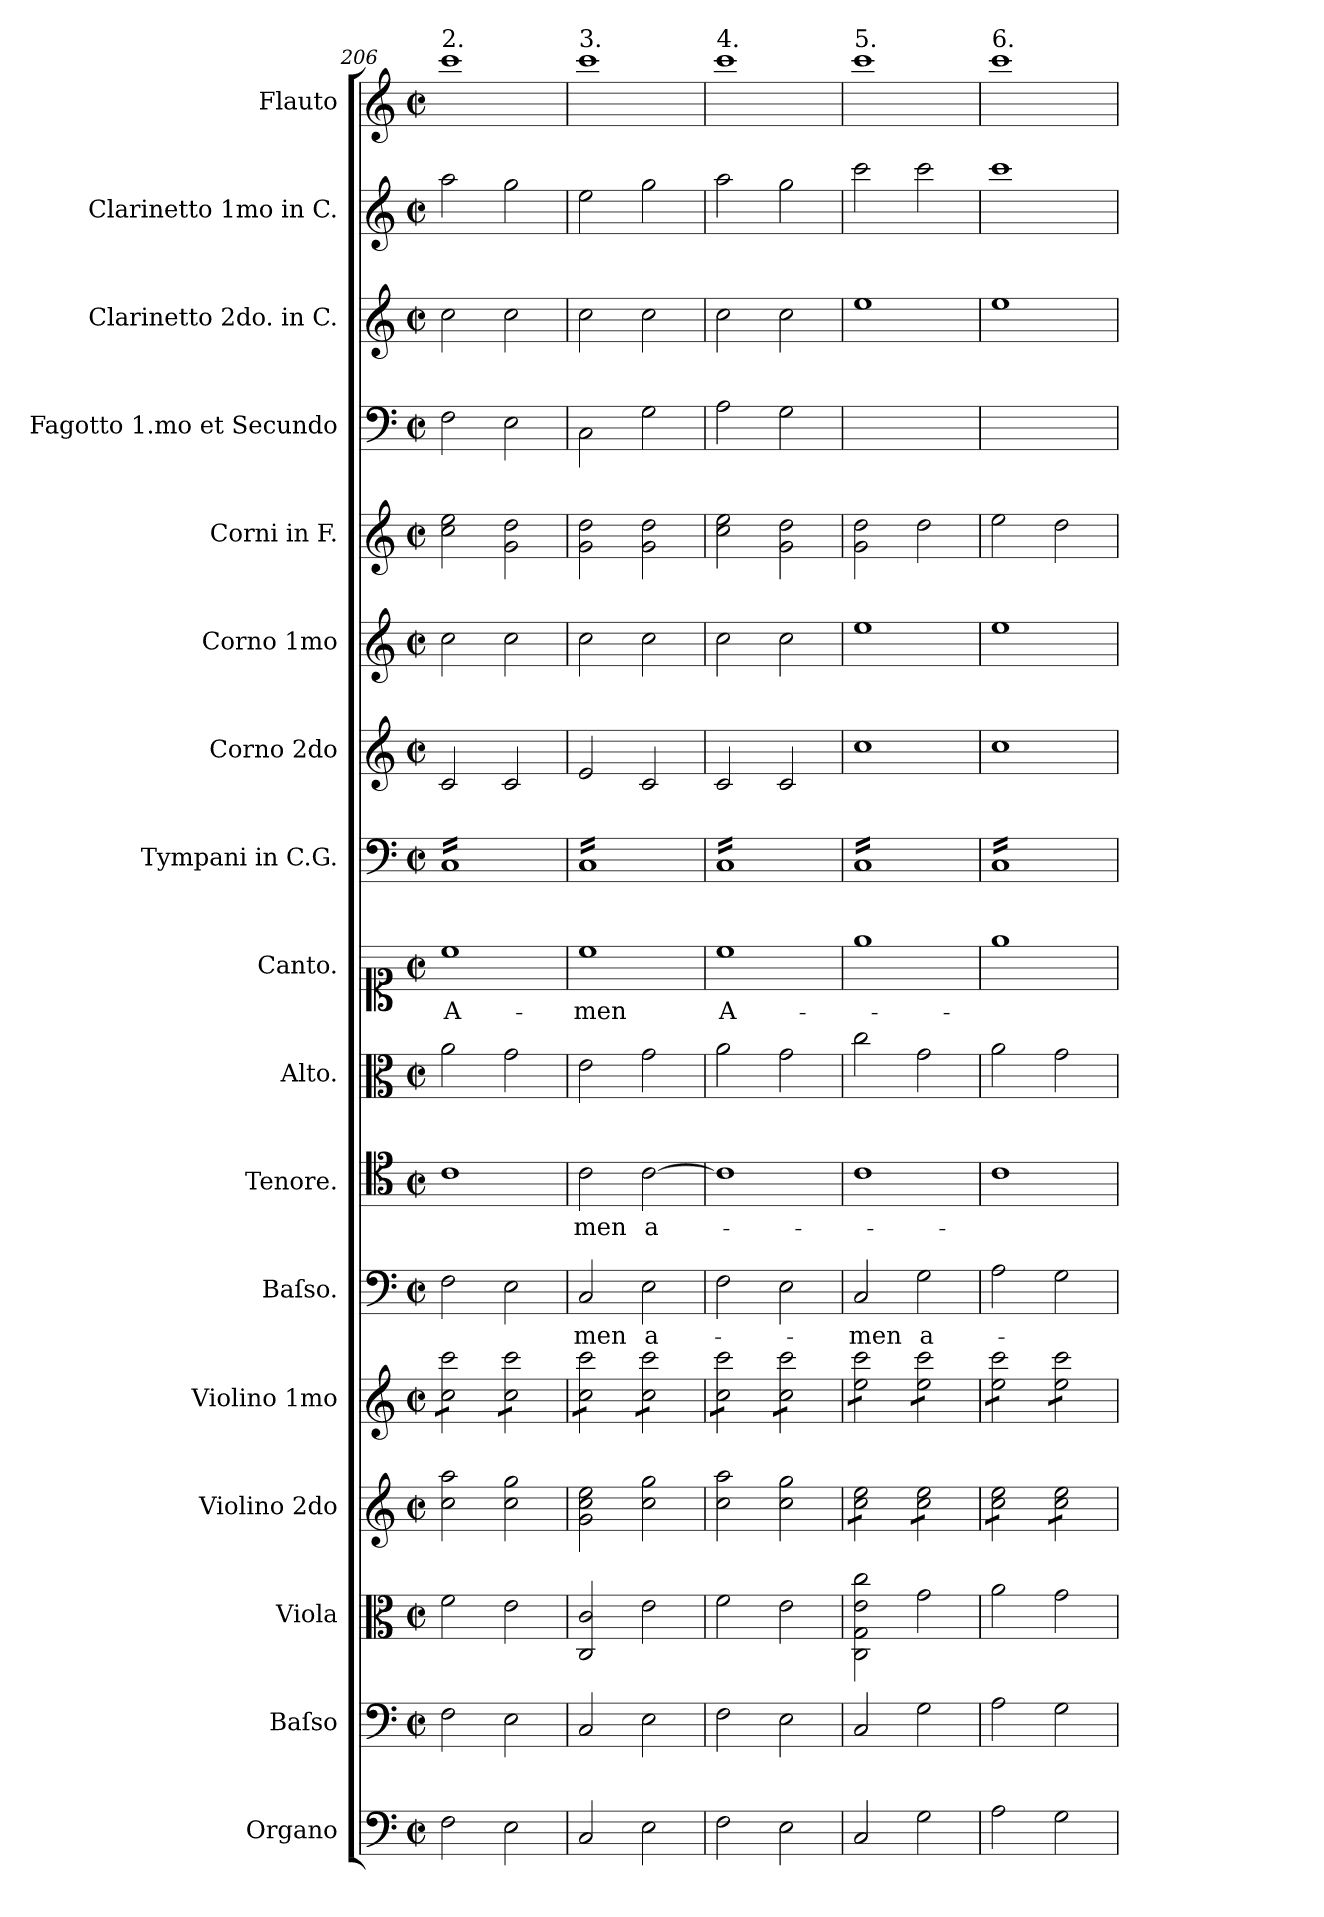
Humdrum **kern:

**kern	**kern	**kern	**kern	**kern	**kern	**text	**kern	**text	**kern	**kern	**text	**kern	**kern	**kern	**kern	**kern	**kern	**kern	**kern
*part17	*part16	*part15	*part14	*part13	*part12	*part12	*part11	*part11	*part10	*part9	*part9	*part8	*part7	*part6	*part5	*part4	*part3	*part2	*part1
*staff17	*staff16	*staff15	*staff14	*staff13	*staff12	*staff12	*staff11	*staff11	*staff10	*staff9	*staff9	*staff8	*staff7	*staff6	*staff5	*staff4	*staff3	*staff2	*staff1
*I"Organo	*I"Baſso	*I"Viola	*I"Violino 2do	*I"Violino 1mo	*I"Baſso.	*	*I"Tenore.	*	*I"Alto.	*I"Canto.	*	*I"Tympani in C.G.	*I"Corno 2do	*I"Corno 1mo	*I"Corni in F.	*I"Fagotto 1.mo et Secundo	*I"Clarinetto 2do. in C.	*I"Clarinetto 1mo in C.	*I"Flauto
*I'Org.	*	*I'Vla.	*I'Vln. 2	*I'Vln. 1	*I'B.	*	*I'T.	*	*I'A.	*	*	*	*	*	*I'cr in f	*I'fg	*I'Cl.2	*I'Cl.1	*I'Fl.
*clefF4	*clefF4	*clefC3	*clefG2	*clefG2	*clefF4	*	*clefC4	*	*clefC3	*clefC1	*	*clefF4	*clefG2	*clefG2	*clefG2	*clefF4	*clefG2	*clefG2	*clefG2
*	*	*	*	*	*	*	*	*	*	*	*	*	*	*	*ITrd4c7	*	*	*	*
*k[]	*k[]	*k[]	*k[]	*k[]	*k[]	*	*k[]	*	*k[]	*k[]	*	*k[]	*k[]	*k[]	*k[b-]	*k[]	*k[]	*k[]	*k[]
*M2/2	*M2/2	*M2/2	*M2/2	*M2/2	*M2/2	*	*M2/2	*	*M2/2	*M2/2	*	*M2/2	*M2/2	*M2/2	*M2/2	*M2/2	*M2/2	*M2/2	*M2/2
*met(c|)	*met(c|)	*met(c|)	*met(c|)	*met(c|)	*met(c|)	*	*met(c|)	*	*met(c|)	*met(c|)	*	*met(c|)	*met(c|)	*met(c|)	*met(c|)	*met(c|)	*met(c|)	*met(c|)	*met(c|)
=206	=206	=206	=206	=206	=206	=206	=206	=206	=206	=206	=206	=206	=206	=206	=206	=206	=206	=206	=206
!	!	!	!	!	!	!	!	!	!	!	!	!	!	!	!	!	!	!	!LO:TX:a:t=2.
*	*	*	*	*tremolo	*	*	*	*	*	*	*	*	*	*	*	*	*	*	*
*	*	*	*	*	*	*	*	*	*	*	*	*tremolo	*	*	*	*	*	*	*
2F\	2F\	2f\	2cc\ 2aa\	8cc\ 8ccc\L	2F\	.	1c\	.	2a\	1cc\	A-	16C/LL	2c/	2cc\	2f\ 2a\	2F\	2cc\	2aa\	1ccc\
.	.	.	.	.	.	.	.	.	.	.	.	16C/	.	.	.	.	.	.	.
.	.	.	.	8cc\ 8ccc\	.	.	.	.	.	.	.	16C/	.	.	.	.	.	.	.
.	.	.	.	.	.	.	.	.	.	.	.	16C/	.	.	.	.	.	.	.
.	.	.	.	8cc\ 8ccc\	.	.	.	.	.	.	.	16C/	.	.	.	.	.	.	.
.	.	.	.	.	.	.	.	.	.	.	.	16C/	.	.	.	.	.	.	.
.	.	.	.	8cc\ 8ccc\J	.	.	.	.	.	.	.	16C/	.	.	.	.	.	.	.
.	.	.	.	.	.	.	.	.	.	.	.	16C/	.	.	.	.	.	.	.
2E\	2E\	2e\	2cc\ 2gg\	8cc\ 8ccc\L	2E\	.	.	.	2g\	.	.	16C/	2c/	2cc\	2c\ 2g\	2E\	2cc\	2gg\	.
.	.	.	.	.	.	.	.	.	.	.	.	16C/	.	.	.	.	.	.	.
.	.	.	.	8cc\ 8ccc\	.	.	.	.	.	.	.	16C/	.	.	.	.	.	.	.
.	.	.	.	.	.	.	.	.	.	.	.	16C/	.	.	.	.	.	.	.
.	.	.	.	8cc\ 8ccc\	.	.	.	.	.	.	.	16C/	.	.	.	.	.	.	.
.	.	.	.	.	.	.	.	.	.	.	.	16C/	.	.	.	.	.	.	.
.	.	.	.	8cc\ 8ccc\J	.	.	.	.	.	.	.	16C/	.	.	.	.	.	.	.
.	.	.	.	.	.	.	.	.	.	.	.	16C/JJ	.	.	.	.	.	.	.
=207	=207	=207	=207	=207	=207	=207	=207	=207	=207	=207	=207	=207	=207	=207	=207	=207	=207	=207	=207
!	!	!	!	!	!	!	!	!	!	!	!	!	!	!	!	!	!	!	!LO:TX:a:t=3.
2C/	2C/	2C/ 2c/	2g\ 2cc\ 2ee\	8cc\ 8ccc\L	2C/	-men	2c\	-men	2e\	1cc\	-men	16C/LL	2e/	2cc\	2c\ 2g\	2C\	2cc\	2ee\	1ccc\
.	.	.	.	.	.	.	.	.	.	.	.	16C/	.	.	.	.	.	.	.
.	.	.	.	8cc\ 8ccc\	.	.	.	.	.	.	.	16C/	.	.	.	.	.	.	.
.	.	.	.	.	.	.	.	.	.	.	.	16C/	.	.	.	.	.	.	.
.	.	.	.	8cc\ 8ccc\	.	.	.	.	.	.	.	16C/	.	.	.	.	.	.	.
.	.	.	.	.	.	.	.	.	.	.	.	16C/	.	.	.	.	.	.	.
.	.	.	.	8cc\ 8ccc\J	.	.	.	.	.	.	.	16C/	.	.	.	.	.	.	.
.	.	.	.	.	.	.	.	.	.	.	.	16C/	.	.	.	.	.	.	.
2E\	2E\	2e\	2cc\ 2gg\	8cc\ 8ccc\L	2E\	a-	[2c\	a-	2g\	.	.	16C/	2c/	2cc\	2c\ 2g\	2G\	2cc\	2gg\	.
.	.	.	.	.	.	.	.	.	.	.	.	16C/	.	.	.	.	.	.	.
.	.	.	.	8cc\ 8ccc\	.	.	.	.	.	.	.	16C/	.	.	.	.	.	.	.
.	.	.	.	.	.	.	.	.	.	.	.	16C/	.	.	.	.	.	.	.
.	.	.	.	8cc\ 8ccc\	.	.	.	.	.	.	.	16C/	.	.	.	.	.	.	.
.	.	.	.	.	.	.	.	.	.	.	.	16C/	.	.	.	.	.	.	.
.	.	.	.	8cc\ 8ccc\J	.	.	.	.	.	.	.	16C/	.	.	.	.	.	.	.
.	.	.	.	.	.	.	.	.	.	.	.	16C/JJ	.	.	.	.	.	.	.
=208	=208	=208	=208	=208	=208	=208	=208	=208	=208	=208	=208	=208	=208	=208	=208	=208	=208	=208	=208
!	!	!	!	!	!	!	!	!	!	!	!	!	!	!	!	!	!	!	!LO:TX:a:t=4.
2F\	2F\	2f\	2cc\ 2aa\	8cc\ 8ccc\L	2F\	.	1c\]	.	2a\	1cc\	A-	16C/LL	2c/	2cc\	2f\ 2a\	2A\	2cc\	2aa\	1ccc\
.	.	.	.	.	.	.	.	.	.	.	.	16C/	.	.	.	.	.	.	.
.	.	.	.	8cc\ 8ccc\	.	.	.	.	.	.	.	16C/	.	.	.	.	.	.	.
.	.	.	.	.	.	.	.	.	.	.	.	16C/	.	.	.	.	.	.	.
.	.	.	.	8cc\ 8ccc\	.	.	.	.	.	.	.	16C/	.	.	.	.	.	.	.
.	.	.	.	.	.	.	.	.	.	.	.	16C/	.	.	.	.	.	.	.
.	.	.	.	8cc\ 8ccc\J	.	.	.	.	.	.	.	16C/	.	.	.	.	.	.	.
.	.	.	.	.	.	.	.	.	.	.	.	16C/	.	.	.	.	.	.	.
2E\	2E\	2e\	2cc\ 2gg\	8cc\ 8ccc\L	2E\	.	.	.	2g\	.	.	16C/	2c/	2cc\	2c\ 2g\	2G\	2cc\	2gg\	.
.	.	.	.	.	.	.	.	.	.	.	.	16C/	.	.	.	.	.	.	.
.	.	.	.	8cc\ 8ccc\	.	.	.	.	.	.	.	16C/	.	.	.	.	.	.	.
.	.	.	.	.	.	.	.	.	.	.	.	16C/	.	.	.	.	.	.	.
.	.	.	.	8cc\ 8ccc\	.	.	.	.	.	.	.	16C/	.	.	.	.	.	.	.
.	.	.	.	.	.	.	.	.	.	.	.	16C/	.	.	.	.	.	.	.
.	.	.	.	8cc\ 8ccc\J	.	.	.	.	.	.	.	16C/	.	.	.	.	.	.	.
.	.	.	.	.	.	.	.	.	.	.	.	16C/JJ	.	.	.	.	.	.	.
=209	=209	=209	=209	=209	=209	=209	=209	=209	=209	=209	=209	=209	=209	=209	=209	=209	=209	=209	=209
!	!	!	!	!	!	!	!	!	!	!	!	!	!	!	!	!	!	!	!LO:TX:a:t=5.
*	*	*	*tremolo	*	*	*	*	*	*	*	*	*	*	*	*	*	*	*	*
2C/	2C/	2C\ 2G\ 2e\ 2cc\	8cc\ 8ee\L	8ee\ 8ccc\L	2C/	-men	1c\	.	2cc\	1ee\	.	16C/LL	1cc\	1ee\	2c\ 2g\	1ryy	1ee\	2ccc\	1ccc\
.	.	.	.	.	.	.	.	.	.	.	.	16C/	.	.	.	.	.	.	.
.	.	.	8cc\ 8ee\	8ee\ 8ccc\	.	.	.	.	.	.	.	16C/	.	.	.	.	.	.	.
.	.	.	.	.	.	.	.	.	.	.	.	16C/	.	.	.	.	.	.	.
.	.	.	8cc\ 8ee\	8ee\ 8ccc\	.	.	.	.	.	.	.	16C/	.	.	.	.	.	.	.
.	.	.	.	.	.	.	.	.	.	.	.	16C/	.	.	.	.	.	.	.
.	.	.	8cc\ 8ee\J	8ee\ 8ccc\J	.	.	.	.	.	.	.	16C/	.	.	.	.	.	.	.
.	.	.	.	.	.	.	.	.	.	.	.	16C/	.	.	.	.	.	.	.
2G\	2G\	2g\	8cc\ 8ee\L	8ee\ 8ccc\L	2G\	a-	.	.	2g\	.	.	16C/	.	.	2g\	.	.	2ccc\	.
.	.	.	.	.	.	.	.	.	.	.	.	16C/	.	.	.	.	.	.	.
.	.	.	8cc\ 8ee\	8ee\ 8ccc\	.	.	.	.	.	.	.	16C/	.	.	.	.	.	.	.
.	.	.	.	.	.	.	.	.	.	.	.	16C/	.	.	.	.	.	.	.
.	.	.	8cc\ 8ee\	8ee\ 8ccc\	.	.	.	.	.	.	.	16C/	.	.	.	.	.	.	.
.	.	.	.	.	.	.	.	.	.	.	.	16C/	.	.	.	.	.	.	.
.	.	.	8cc\ 8ee\J	8ee\ 8ccc\J	.	.	.	.	.	.	.	16C/	.	.	.	.	.	.	.
.	.	.	.	.	.	.	.	.	.	.	.	16C/JJ	.	.	.	.	.	.	.
=210	=210	=210	=210	=210	=210	=210	=210	=210	=210	=210	=210	=210	=210	=210	=210	=210	=210	=210	=210
!	!	!	!	!	!	!	!	!	!	!	!	!	!	!	!	!	!	!	!LO:TX:a:t=6.
2A\	2A\	2a\	8cc\ 8ee\L	8ee\ 8ccc\L	2A\	.	1c\	.	2a\	1ee\	.	16C/LL	1cc\	1ee\	2a\	1ryy	1ee\	1ccc\	1ccc\
.	.	.	.	.	.	.	.	.	.	.	.	16C/	.	.	.	.	.	.	.
.	.	.	8cc\ 8ee\	8ee\ 8ccc\	.	.	.	.	.	.	.	16C/	.	.	.	.	.	.	.
.	.	.	.	.	.	.	.	.	.	.	.	16C/	.	.	.	.	.	.	.
.	.	.	8cc\ 8ee\	8ee\ 8ccc\	.	.	.	.	.	.	.	16C/	.	.	.	.	.	.	.
.	.	.	.	.	.	.	.	.	.	.	.	16C/	.	.	.	.	.	.	.
.	.	.	8cc\ 8ee\J	8ee\ 8ccc\J	.	.	.	.	.	.	.	16C/	.	.	.	.	.	.	.
.	.	.	.	.	.	.	.	.	.	.	.	16C/	.	.	.	.	.	.	.
2G\	2G\	2g\	8cc\ 8ee\L	8ee\ 8ccc\L	2G\	.	.	.	2g\	.	.	16C/	.	.	2g\	.	.	.	.
.	.	.	.	.	.	.	.	.	.	.	.	16C/	.	.	.	.	.	.	.
.	.	.	8cc\ 8ee\	8ee\ 8ccc\	.	.	.	.	.	.	.	16C/	.	.	.	.	.	.	.
.	.	.	.	.	.	.	.	.	.	.	.	16C/	.	.	.	.	.	.	.
.	.	.	8cc\ 8ee\	8ee\ 8ccc\	.	.	.	.	.	.	.	16C/	.	.	.	.	.	.	.
.	.	.	.	.	.	.	.	.	.	.	.	16C/	.	.	.	.	.	.	.
.	.	.	8cc\ 8ee\J	8ee\ 8ccc\J	.	.	.	.	.	.	.	16C/	.	.	.	.	.	.	.
*	*	*	*	*Xtremolo	*	*	*	*	*	*	*	*	*	*	*	*	*	*	*
*	*	*	*Xtremolo	*	*	*	*	*	*	*	*	*	*	*	*	*	*	*	*
.	.	.	.	.	.	.	.	.	.	.	.	16C/JJ	.	.	.	.	.	.	.
*	*	*	*	*	*	*	*	*	*	*	*	*Xtremolo	*	*	*	*	*	*	*
=	=	=	=	=	=	=	=	=	=	=	=	=	=	=	=	=	=	=	=
*-	*-	*-	*-	*-	*-	*-	*-	*-	*-	*-	*-	*-	*-	*-	*-	*-	*-	*-	*-
